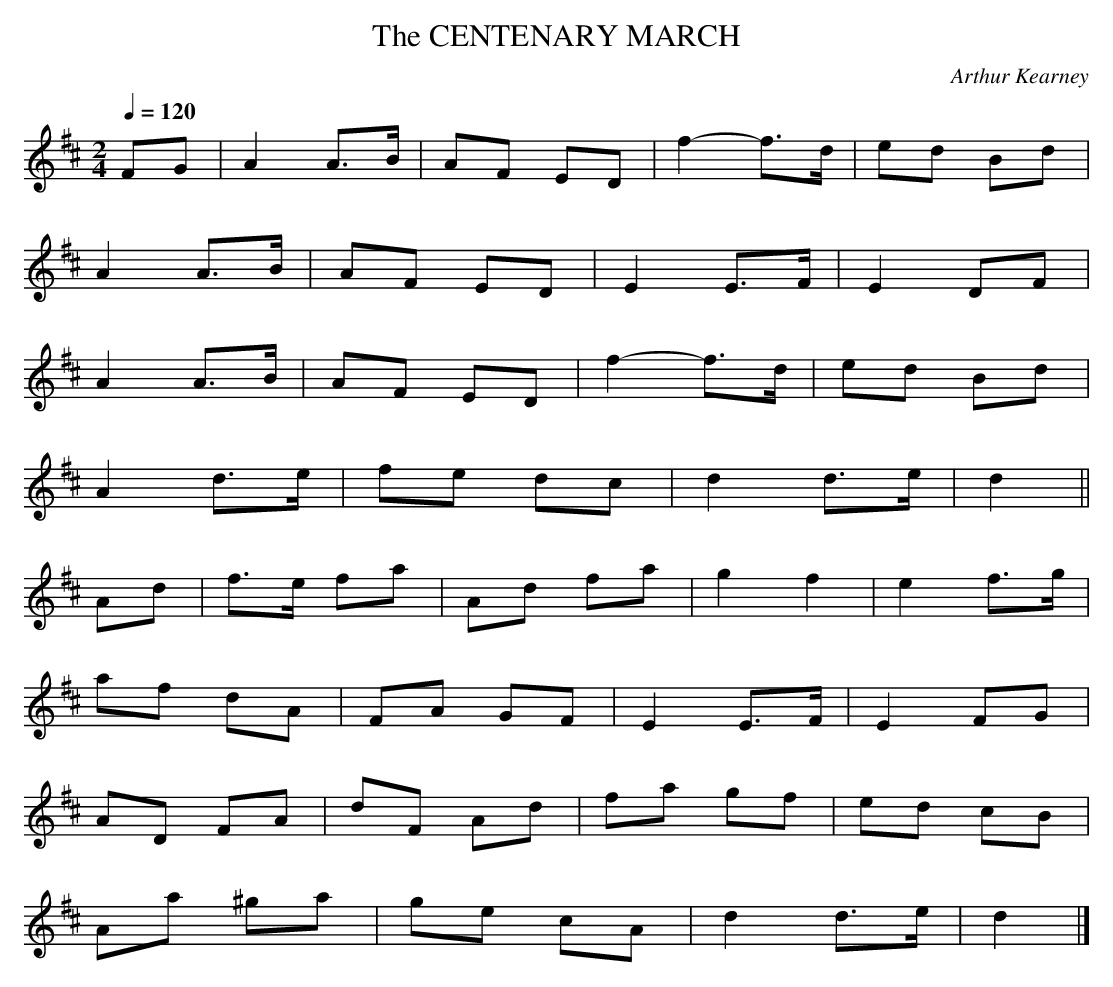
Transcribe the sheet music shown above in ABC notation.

X:1
T:CENTENARY MARCH, The
C:Arthur Kearney
is from Omagh, County Tyrone. "A lot of his family can play music or sing
a song," according to Arthur's grand-daughter Emma O'Neill.
Q:1/4=120
M:2/4
L:1/8
K:D
FG|A2 A>B|AF ED|f2-f>d|ed Bd|
A2 A>B|AF ED|E2 E>F|E2 DF|
A2 A>B|AF ED|f2-f>d|ed Bd|
A2 d>e|fe dc|d2 d>e|d2||
Ad|f>e fa|Ad fa|g2 f2|e2 f>g|
af dA|FA GF|E2 E>F|E2 FG|
AD FA|dF Ad|fa gf|ed cB|
Aa ^ga|ge cA|d2 d>e|d2|]
